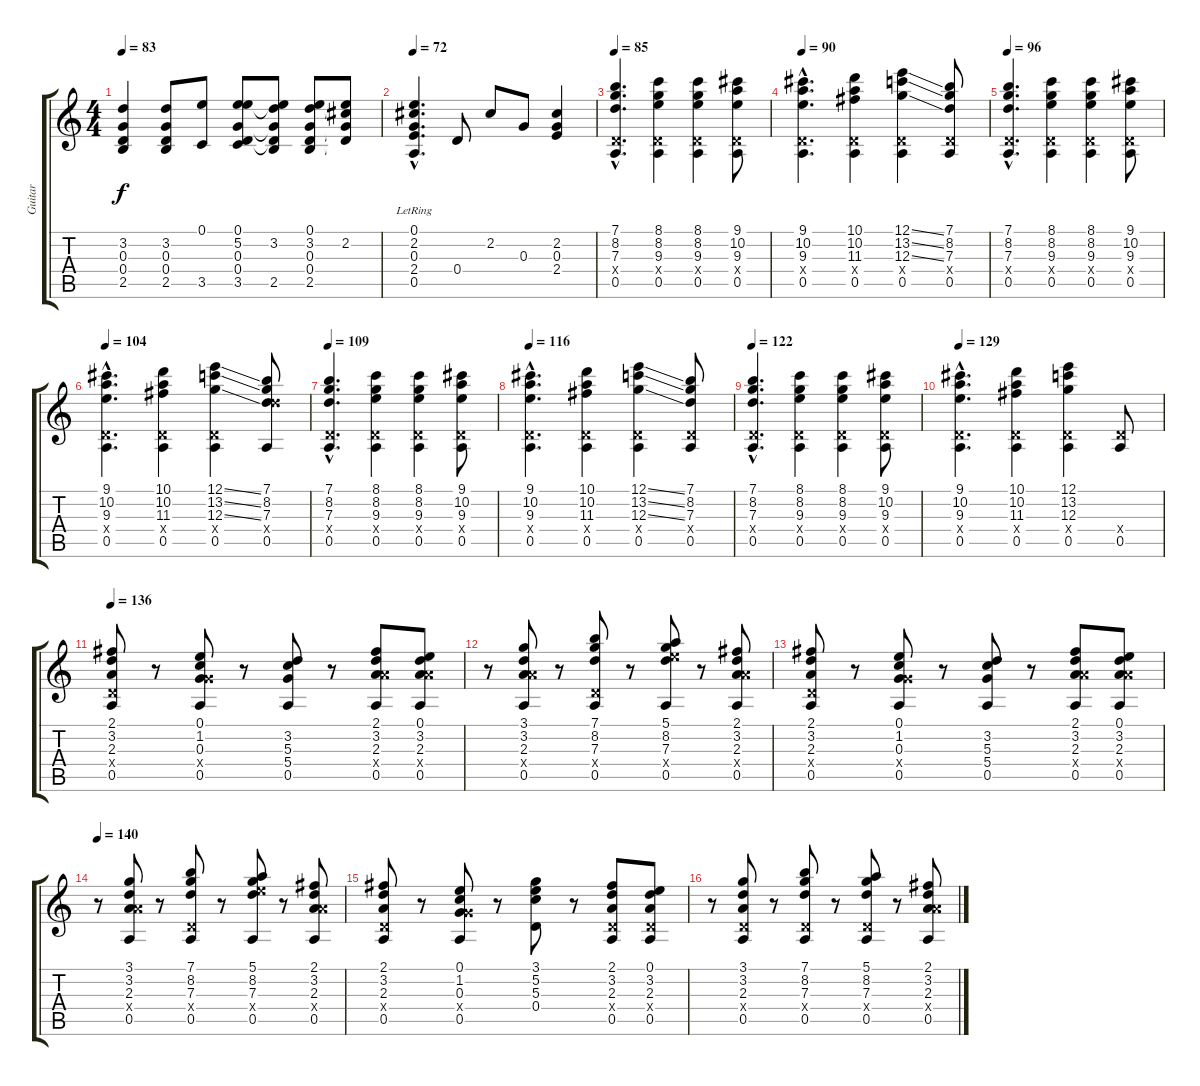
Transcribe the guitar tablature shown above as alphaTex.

\track ("Guitar" "Guitar") {instrument distortionguitar}
\staff {score tabs}
\tuning (E4 B3 G3 D3 A2 E2) {hide}
\ts (4 4)
\tempo 83
\clef g2
\ks c
(3.2 0.3 0.4 2.5).4{dy f} (3.2 0.3 0.4 2.5).8 (0.1 3.5).8 (0.1 5.2 0.3 0.4 3.5).8 (0.1{t} 3.2 0.3{t} 0.4{t} 2.5).8 (0.1 3.2 0.3 0.4 2.5).8 (0.1{t} 2.2 0.3{t} 0.4{t}).8 |
\tempo 72
(0.1{hac} 2.2{hac} 0.3{hac} 2.4{hac} 0.5{hac lr}).4{d} 0.4.8 2.2.8 0.3.8 (2.2 0.3 2.4).4 |
\tempo 85
(7.1{hac} 8.2{hac} 7.3{hac} 0.4{hac x} 0.5{hac}).4{d} (8.1 8.2 9.3 0.4{x} 0.5).4 (8.1 8.2 9.3 0.4{x} 0.5).4 (9.1 10.2 9.3 0.4{x} 0.5).8 |
\tempo 90
(9.1{hac} 10.2{hac} 9.3{hac} 0.4{hac x} 0.5{hac}).4{d} (10.1 10.2 11.3 0.4{x} 0.5).4 (12.1{ss} 13.2{ss} 12.3{ss} 0.4{x} 0.5).4 (7.1 8.2 7.3 0.4{x} 0.5).8 |
\tempo 96
(7.1{hac} 8.2{hac} 7.3{hac} 0.4{hac x} 0.5{hac}).4{d} (8.1 8.2 9.3 0.4{x} 0.5).4 (8.1 8.2 9.3 0.4{x} 0.5).4 (9.1 10.2 9.3 0.4{x} 0.5).8 |
\tempo 104
(9.1{hac} 10.2{hac} 9.3{hac} 0.4{hac x} 0.5{hac}).4{d} (10.1 10.2 11.3 0.4{x} 0.5).4 (12.1{ss} 13.2{ss} 12.3{ss} 0.4{x} 0.5).4 (7.1 8.2 7.3 12.4{x} 0.5).8 |
\tempo 109
(7.1{hac} 8.2{hac} 7.3{hac} 0.4{hac x} 0.5{hac}).4{d} (8.1 8.2 9.3 0.4{x} 0.5).4 (8.1 8.2 9.3 0.4{x} 0.5).4 (9.1 10.2 9.3 0.4{x} 0.5).8 |
\tempo 116
(9.1{hac} 10.2{hac} 9.3{hac} 0.4{hac x} 0.5{hac}).4{d} (10.1 10.2 11.3 0.4{x} 0.5).4 (12.1{ss} 13.2{ss} 12.3{ss} 0.4{x} 0.5).4 (7.1 8.2 7.3 0.4{x} 0.5).8 |
\tempo 122
(7.1{hac} 8.2{hac} 7.3{hac} 0.4{hac x} 0.5{hac}).4{d} (8.1 8.2 9.3 0.4{x} 0.5).4 (8.1 8.2 9.3 0.4{x} 0.5).4 (9.1 10.2 9.3 0.4{x} 0.5).8 |
\tempo 129
(9.1{hac} 10.2{hac} 9.3{hac} 0.4{hac x} 0.5{hac}).4{d} (10.1 10.2 11.3 0.4{x} 0.5).4 (12.1 13.2 12.3 0.4{x} 0.5).4 (0.4{x} 0.5).8 |
\tempo 136
(2.1 3.2 2.3 0.4{x} 0.5).8 r.8 (0.1 1.2 0.3 5.4{x} 0.5).8 r.8 (3.2 5.3 5.4 0.5).8 r.8 (2.1 3.2 2.3 7.4{x} 0.5).8 (0.1 3.2 2.3 7.4{x} 0.5).8 |
r.8 (3.1 3.2 2.3 7.4{x} 0.5).8 r.8 (7.1 8.2 7.3 0.4{x} 0.5).8 r.8 (5.1 8.2 7.3 14.4{x} 0.5).8 r.8 (2.1 3.2 2.3 7.4{x} 0.5).8 |
(2.1 3.2 2.3 0.4{x} 0.5).8 r.8 (0.1 1.2 0.3 5.4{x} 0.5).8 r.8 (3.2 5.3 5.4 0.5).8 r.8 (2.1 3.2 2.3 7.4{x} 0.5).8 (0.1 3.2 2.3 7.4{x} 0.5).8 |
\tempo 140
r.8 (3.1 3.2 2.3 7.4{x} 0.5).8 r.8 (7.1 8.2 7.3 0.4{x} 0.5).8 r.8 (5.1 8.2 7.3 14.4{x} 0.5).8 r.8 (2.1 3.2 2.3 7.4{x} 0.5).8 |
(2.1 3.2 2.3 0.4{x} 0.5).8 r.8 (0.1 1.2 0.3 5.4{x} 0.5).8 r.8 (3.1 5.2 5.3 0.4).8 r.8 (2.1 3.2 2.3 0.4{x} 0.5).8 (0.1 3.2 2.3 0.4{x} 0.5).8 |
r.8 (3.1 3.2 2.3 0.4{x} 0.5).8 r.8 (7.1 8.2 7.3 0.4{x} 0.5).8 r.8 (5.1 8.2 7.3 0.4{x} 0.5).8 r.8 (2.1 3.2 2.3 7.4{x} 0.5).8
